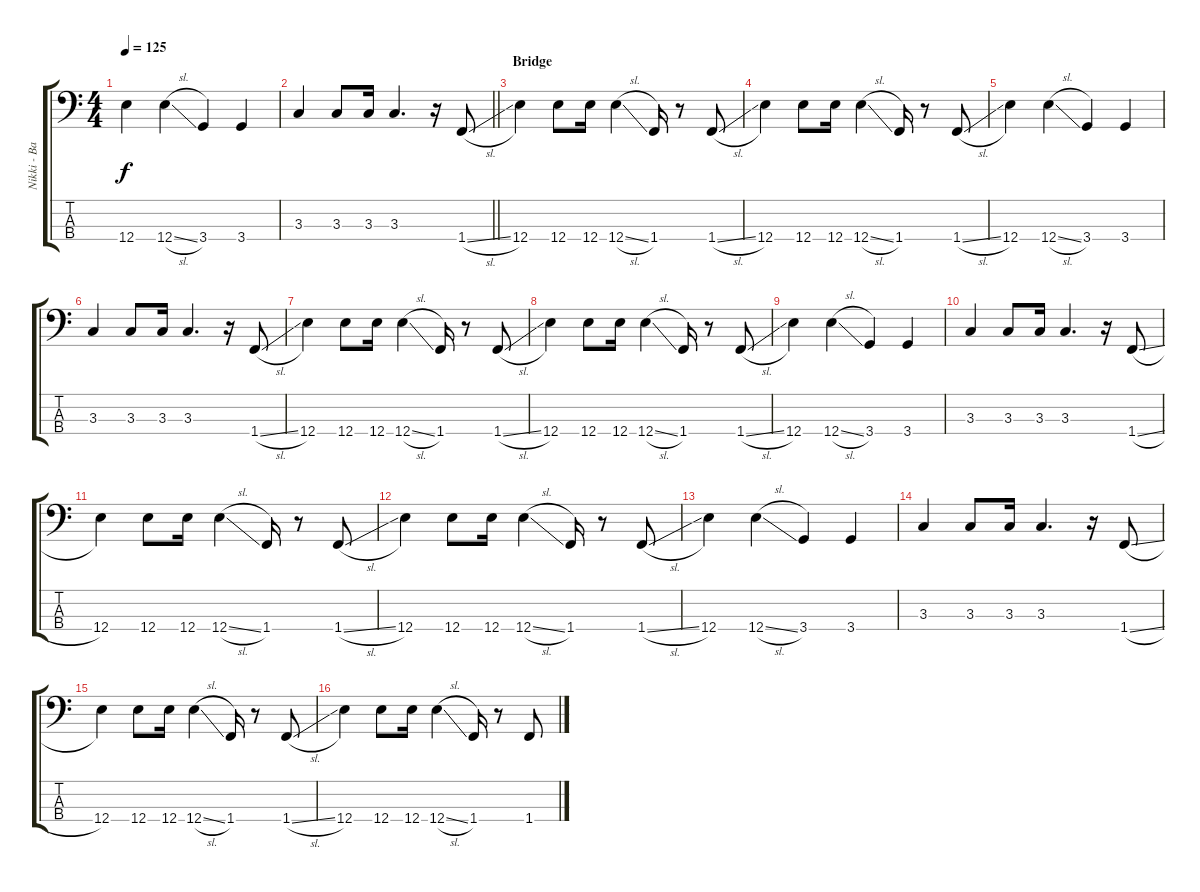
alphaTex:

\track ("Nikki - Bass" "Nikki - Ba") {instrument electricbassfinger}
\staff {score tabs}
\tuning (G2 D2 A1 E1) {hide}
\ts (4 4)
\tempo 125
\clef f4
\ks c
12.4.4{dy f} 12.4{sl}.4 3.4.4 3.4.4 |
\barLineRight lightlight
3.3.4 3.3.8 3.3.16 3.3.4{d} r.16 1.4{sl}.8 |
\section ("" "Bridge")
12.4.4 12.4.8 12.4.16 12.4{sl}.4 1.4.16 r.8 1.4{sl}.8 |
12.4.4 12.4.8 12.4.16 12.4{sl}.4 1.4.16 r.8 1.4{sl}.8 |
12.4.4 12.4{sl}.4 3.4.4 3.4.4 |
3.3.4 3.3.8 3.3.16 3.3.4{d} r.16 1.4{sl}.8 |
12.4.4 12.4.8 12.4.16 12.4{sl}.4 1.4.16 r.8 1.4{sl}.8 |
12.4.4 12.4.8 12.4.16 12.4{sl}.4 1.4.16 r.8 1.4{sl}.8 |
12.4.4 12.4{sl}.4 3.4.4 3.4.4 |
3.3.4 3.3.8 3.3.16 3.3.4{d} r.16 1.4{sl}.8 |
12.4.4 12.4.8 12.4.16 12.4{sl}.4 1.4.16 r.8 1.4{sl}.8 |
12.4.4 12.4.8 12.4.16 12.4{sl}.4 1.4.16 r.8 1.4{sl}.8 |
12.4.4 12.4{sl}.4 3.4.4 3.4.4 |
3.3.4 3.3.8 3.3.16 3.3.4{d} r.16 1.4{sl}.8 |
12.4.4 12.4.8 12.4.16 12.4{sl}.4 1.4.16 r.8 1.4{sl}.8 |
12.4.4 12.4.8 12.4.16 12.4{sl}.4 1.4.16 r.8 1.4{sl}.8
